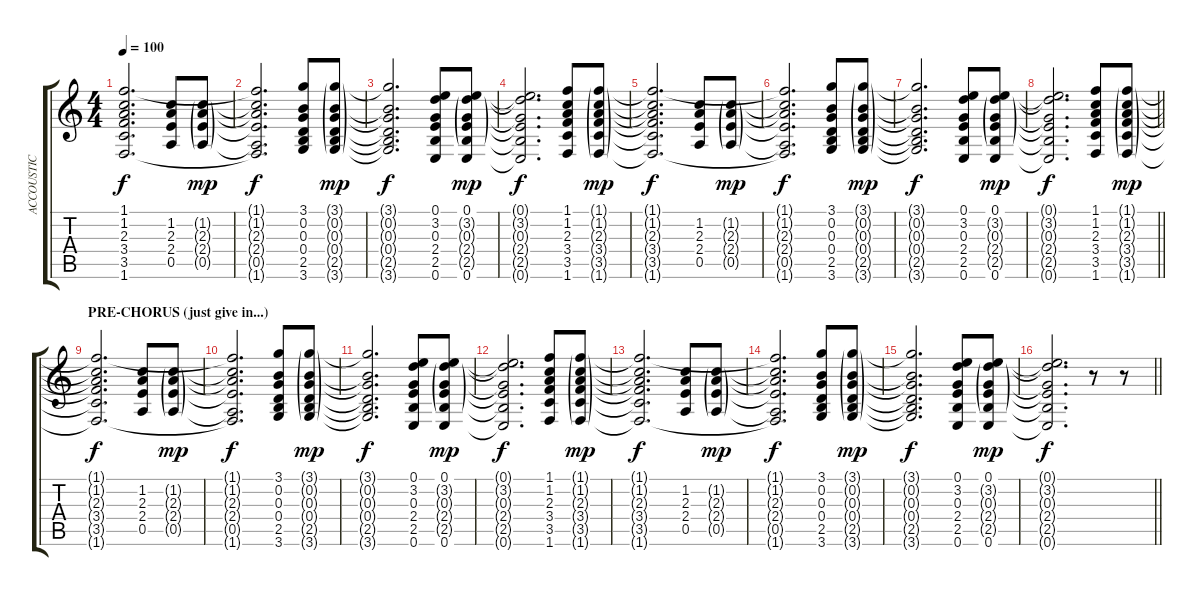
\track ("ACCOUSTIC (DELAY)" "ACCOUSTIC ") {instrument acousticguitarsteel}
\staff {score tabs}
\tuning (E4 B3 G3 D3 A2 E2) {hide}
\ts (4 4)
\tempo 100
\clef g2
\ks c
(1.1{t} 1.2{t} 2.3{t} 3.4{t} 3.5{t} 1.6{t}).2{d dy f} (1.2 2.3 2.4 0.5).8 (1.2{g} 2.3{g} 2.4{g} 0.5{g}).8{dy mp} |
(1.1{t} 1.2{t} 2.3{t} 2.4{t} 0.5{t} 1.6{t}).2{d dy f} (3.1 0.2 0.3 0.4 2.5 3.6).8 (3.1{g} 0.2{g} 0.3{g} 0.4{g} 2.5{g} 3.6{g}).8{dy mp} |
(3.1{t} 0.2{t} 0.3{t} 0.4{t} 2.5{t} 3.6{t}).2{d dy f} (0.1 3.2 0.3 2.4 2.5 0.6).8 (0.1 3.2{g} 0.3{g} 2.4{g} 2.5{g} 0.6).8{dy mp} |
(0.1{t} 3.2{t} 0.3{t} 2.4{t} 2.5{t} 0.6{t}).2{d dy f} (1.1 1.2 2.3 3.4 3.5 1.6).8 (1.1{g} 1.2{g} 2.3{g} 3.4{g} 3.5{g} 1.6{g}).8{dy mp} |
(1.1{t} 1.2{t} 2.3{t} 3.4{t} 3.5{t} 1.6{t}).2{d dy f} (1.2 2.3 2.4 0.5).8 (1.2{g} 2.3{g} 2.4{g} 0.5{g}).8{dy mp} |
(1.1{t} 1.2{t} 2.3{t} 2.4{t} 0.5{t} 1.6{t}).2{d dy f} (3.1 0.2 0.3 0.4 2.5 3.6).8 (3.1{g} 0.2{g} 0.3{g} 0.4{g} 2.5{g} 3.6{g}).8{dy mp} |
(3.1{t} 0.2{t} 0.3{t} 0.4{t} 2.5{t} 3.6{t}).2{d dy f} (0.1 3.2 0.3 2.4 2.5 0.6).8 (0.1 3.2{g} 0.3{g} 2.4{g} 2.5{g} 0.6).8{dy mp} |
\barLineRight lightlight
(0.1{t} 3.2{t} 0.3{t} 2.4{t} 2.5{t} 0.6{t}).2{d dy f} (1.1 1.2 2.3 3.4 3.5 1.6).8 (1.1{g} 1.2{g} 2.3{g} 3.4{g} 3.5{g} 1.6{g}).8{dy mp} |
\section ("" "PRE-CHORUS (just give in...)")
(1.1{t} 1.2{t} 2.3{t} 3.4{t} 3.5{t} 1.6{t}).2{d dy f} (1.2 2.3 2.4 0.5).8 (1.2{g} 2.3{g} 2.4{g} 0.5{g}).8{dy mp} |
(1.1{t} 1.2{t} 2.3{t} 2.4{t} 0.5{t} 1.6{t}).2{d dy f} (3.1 0.2 0.3 0.4 2.5 3.6).8 (3.1{g} 0.2{g} 0.3{g} 0.4{g} 2.5{g} 3.6{g}).8{dy mp} |
(3.1{t} 0.2{t} 0.3{t} 0.4{t} 2.5{t} 3.6{t}).2{d dy f} (0.1 3.2 0.3 2.4 2.5 0.6).8 (0.1 3.2{g} 0.3{g} 2.4{g} 2.5{g} 0.6).8{dy mp} |
(0.1{t} 3.2{t} 0.3{t} 2.4{t} 2.5{t} 0.6{t}).2{d dy f} (1.1 1.2 2.3 3.4 3.5 1.6).8 (1.1{g} 1.2{g} 2.3{g} 3.4{g} 3.5{g} 1.6{g}).8{dy mp} |
(1.1{t} 1.2{t} 2.3{t} 3.4{t} 3.5{t} 1.6{t}).2{d dy f} (1.2 2.3 2.4 0.5).8 (1.2{g} 2.3{g} 2.4{g} 0.5{g}).8{dy mp} |
(1.1{t} 1.2{t} 2.3{t} 2.4{t} 0.5{t} 1.6{t}).2{d dy f} (3.1 0.2 0.3 0.4 2.5 3.6).8 (3.1{g} 0.2{g} 0.3{g} 0.4{g} 2.5{g} 3.6{g}).8{dy mp} |
(3.1{t} 0.2{t} 0.3{t} 0.4{t} 2.5{t} 3.6{t}).2{d dy f} (0.1 3.2 0.3 2.4 2.5 0.6).8 (0.1 3.2{g} 0.3{g} 2.4{g} 2.5{g} 0.6).8{dy mp} |
\barLineRight lightlight
(0.1{t} 3.2{t} 0.3{t} 2.4{t} 2.5{t} 0.6{t}).2{d dy f} r.8 r.8
